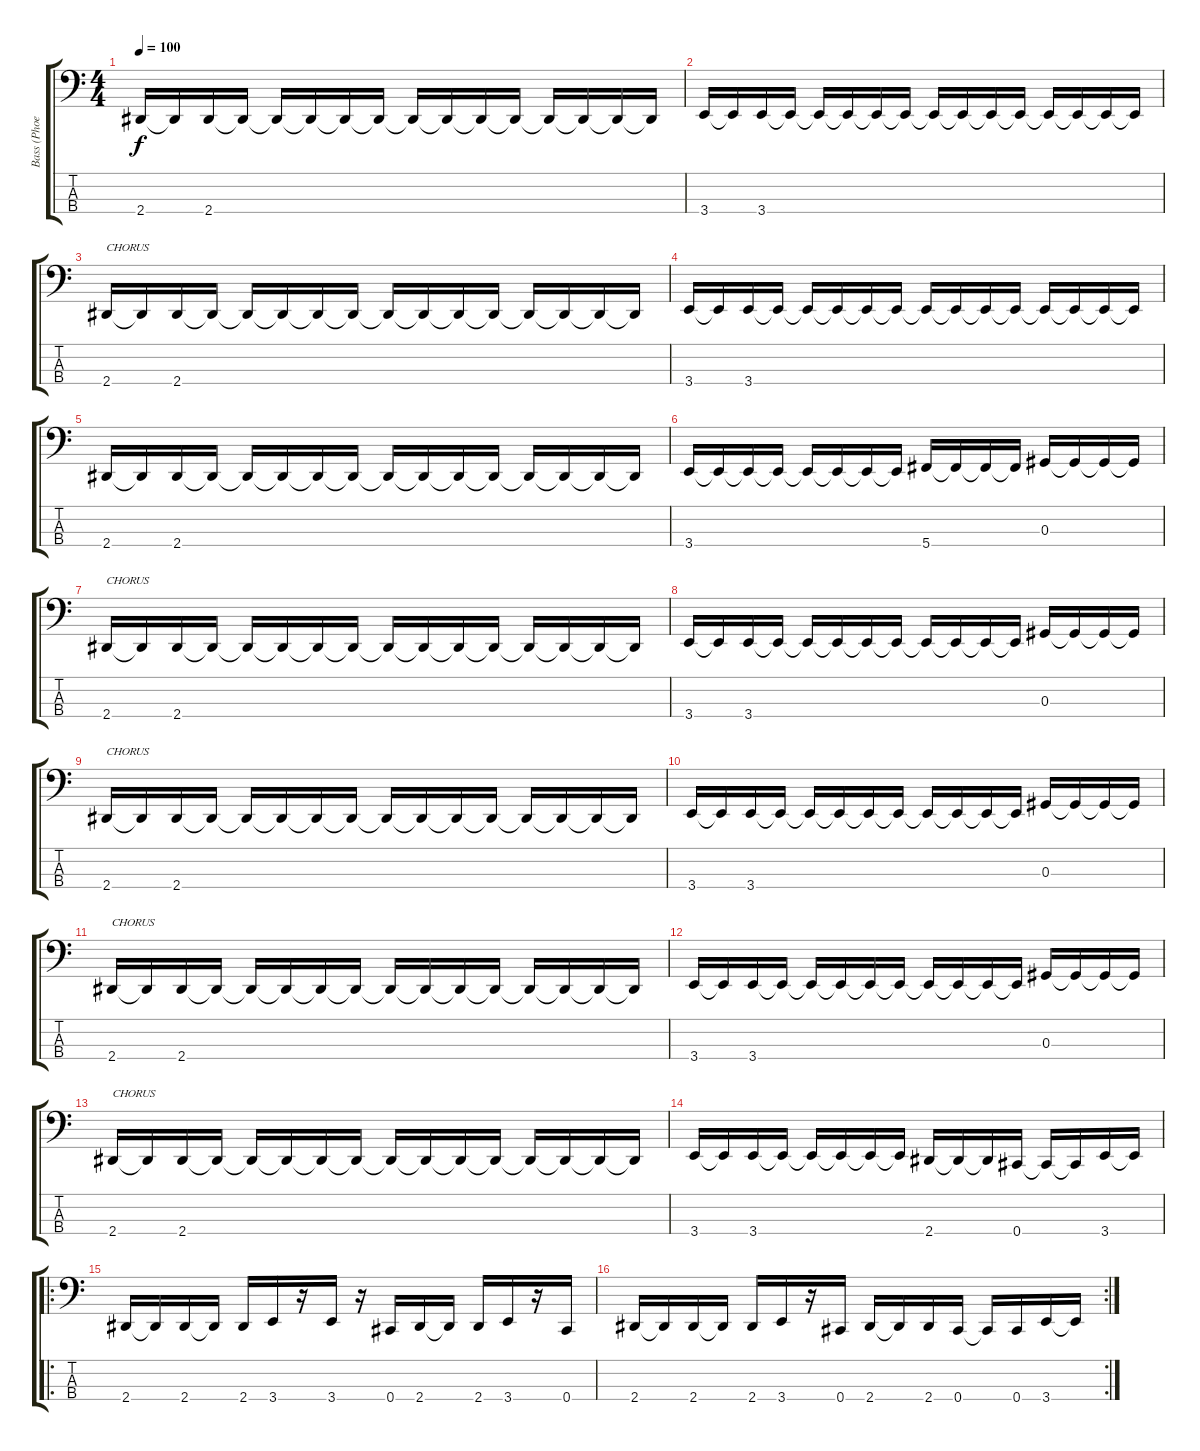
\track ("Bass (Phoenix)" "Bass (Phoe") {instrument electricbassfinger}
\staff {score tabs}
\tuning (Gb2 Db2 Ab1 Db1) {hide}
\ts (4 4)
\tempo 100
\clef f4
\ks c
2.4.16{dy f} 2.4{t}.16 2.4.16 2.4{t}.16 2.4{t}.16 2.4{t}.16 2.4{t}.16 2.4{t}.16 2.4{t}.16 2.4{t}.16 2.4{t}.16 2.4{t}.16 2.4{t}.16 2.4{t}.16 2.4{t}.16 2.4{t}.16 |
3.4.16 3.4{t}.16 3.4.16 3.4{t}.16 3.4{t}.16 3.4{t}.16 3.4{t}.16 3.4{t}.16 3.4{t}.16 3.4{t}.16 3.4{t}.16 3.4{t}.16 3.4{t}.16 3.4{t}.16 3.4{t}.16 3.4{t}.16 |
2.4.16{txt "CHORUS"} 2.4{t}.16 2.4.16 2.4{t}.16 2.4{t}.16 2.4{t}.16 2.4{t}.16 2.4{t}.16 2.4{t}.16 2.4{t}.16 2.4{t}.16 2.4{t}.16 2.4{t}.16 2.4{t}.16 2.4{t}.16 2.4{t}.16 |
3.4.16 3.4{t}.16 3.4.16 3.4{t}.16 3.4{t}.16 3.4{t}.16 3.4{t}.16 3.4{t}.16 3.4{t}.16 3.4{t}.16 3.4{t}.16 3.4{t}.16 3.4{t}.16 3.4{t}.16 3.4{t}.16 3.4{t}.16 |
2.4.16 2.4{t}.16 2.4.16 2.4{t}.16 2.4{t}.16 2.4{t}.16 2.4{t}.16 2.4{t}.16 2.4{t}.16 2.4{t}.16 2.4{t}.16 2.4{t}.16 2.4{t}.16 2.4{t}.16 2.4{t}.16 2.4{t}.16 |
3.4.16 3.4{t}.16 3.4{t}.16 3.4{t}.16 3.4{t}.16 3.4{t}.16 3.4{t}.16 3.4{t}.16 5.4.16 5.4{t}.16 5.4{t}.16 5.4{t}.16 0.3.16 0.3{t}.16 0.3{t}.16 0.3{t}.16 |
2.4.16{txt "CHORUS"} 2.4{t}.16 2.4.16 2.4{t}.16 2.4{t}.16 2.4{t}.16 2.4{t}.16 2.4{t}.16 2.4{t}.16 2.4{t}.16 2.4{t}.16 2.4{t}.16 2.4{t}.16 2.4{t}.16 2.4{t}.16 2.4{t}.16 |
3.4.16 3.4{t}.16 3.4.16 3.4{t}.16 3.4{t}.16 3.4{t}.16 3.4{t}.16 3.4{t}.16 3.4{t}.16 3.4{t}.16 3.4{t}.16 3.4{t}.16 0.3.16 0.3{t}.16 0.3{t}.16 0.3{t}.16 |
2.4.16{txt "CHORUS"} 2.4{t}.16 2.4.16 2.4{t}.16 2.4{t}.16 2.4{t}.16 2.4{t}.16 2.4{t}.16 2.4{t}.16 2.4{t}.16 2.4{t}.16 2.4{t}.16 2.4{t}.16 2.4{t}.16 2.4{t}.16 2.4{t}.16 |
3.4.16 3.4{t}.16 3.4.16 3.4{t}.16 3.4{t}.16 3.4{t}.16 3.4{t}.16 3.4{t}.16 3.4{t}.16 3.4{t}.16 3.4{t}.16 3.4{t}.16 0.3.16 0.3{t}.16 0.3{t}.16 0.3{t}.16 |
2.4.16{txt "CHORUS"} 2.4{t}.16 2.4.16 2.4{t}.16 2.4{t}.16 2.4{t}.16 2.4{t}.16 2.4{t}.16 2.4{t}.16 2.4{t}.16 2.4{t}.16 2.4{t}.16 2.4{t}.16 2.4{t}.16 2.4{t}.16 2.4{t}.16 |
3.4.16 3.4{t}.16 3.4.16 3.4{t}.16 3.4{t}.16 3.4{t}.16 3.4{t}.16 3.4{t}.16 3.4{t}.16 3.4{t}.16 3.4{t}.16 3.4{t}.16 0.3.16 0.3{t}.16 0.3{t}.16 0.3{t}.16 |
2.4.16{txt "CHORUS"} 2.4{t}.16 2.4.16 2.4{t}.16 2.4{t}.16 2.4{t}.16 2.4{t}.16 2.4{t}.16 2.4{t}.16 2.4{t}.16 2.4{t}.16 2.4{t}.16 2.4{t}.16 2.4{t}.16 2.4{t}.16 2.4{t}.16 |
3.4.16 3.4{t}.16 3.4.16 3.4{t}.16 3.4{t}.16 3.4{t}.16 3.4{t}.16 3.4{t}.16 2.4.16 2.4{t}.16 2.4{t}.16 0.4.16 0.4{t}.16 0.4{t}.16 3.4.16 3.4{t}.16 |
\ro
2.4.16 2.4{t}.16 2.4.16 2.4{t}.16 2.4.16 3.4.16 r.16 3.4.16 r.16 0.4.16 2.4.16 2.4{t}.16 2.4.16 3.4.16 r.16 0.4.16 |
\rc 2
2.4.16 2.4{t}.16 2.4.16 2.4{t}.16 2.4.16 3.4.16 r.16 0.4.16 2.4.16 2.4{t}.16 2.4.16 0.4.16 0.4{t}.16 0.4.16 3.4.16 3.4{t}.16
